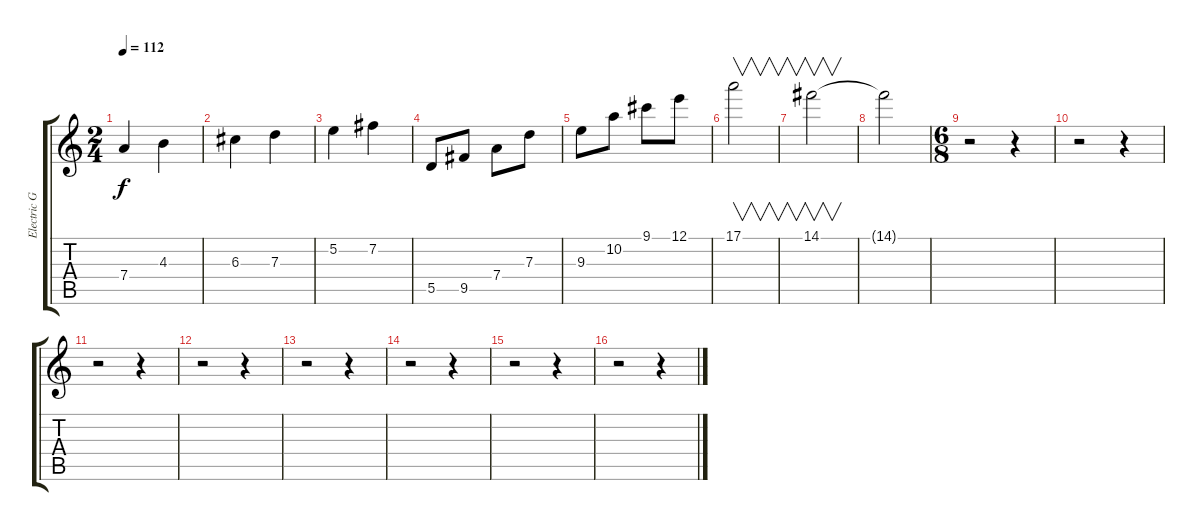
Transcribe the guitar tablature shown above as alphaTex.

\track ("Electric Guitar 1" "Electric G") {instrument electricguitarjazz}
\staff {score tabs}
\tuning (E4 B3 G3 D3 A2 E2) {hide}
\ts (2 4)
\tempo 112
\clef g2
\ks c
7.4.4{dy f} 4.3.4 |
6.3.4 7.3.4 |
5.2.4 7.2.4 |
5.5.8 9.5.8 7.4.8 7.3.8 |
9.3.8 10.2.8 9.1.8 12.1.8 |
17.1.2{v} |
14.1.2{v} |
14.1{t}.2 |
\ts (6 8)
r.2 r.4 |
r.2 r.4 |
r.2 r.4 |
r.2 r.4 |
r.2 r.4 |
r.2 r.4 |
r.2 r.4 |
r.2 r.4
